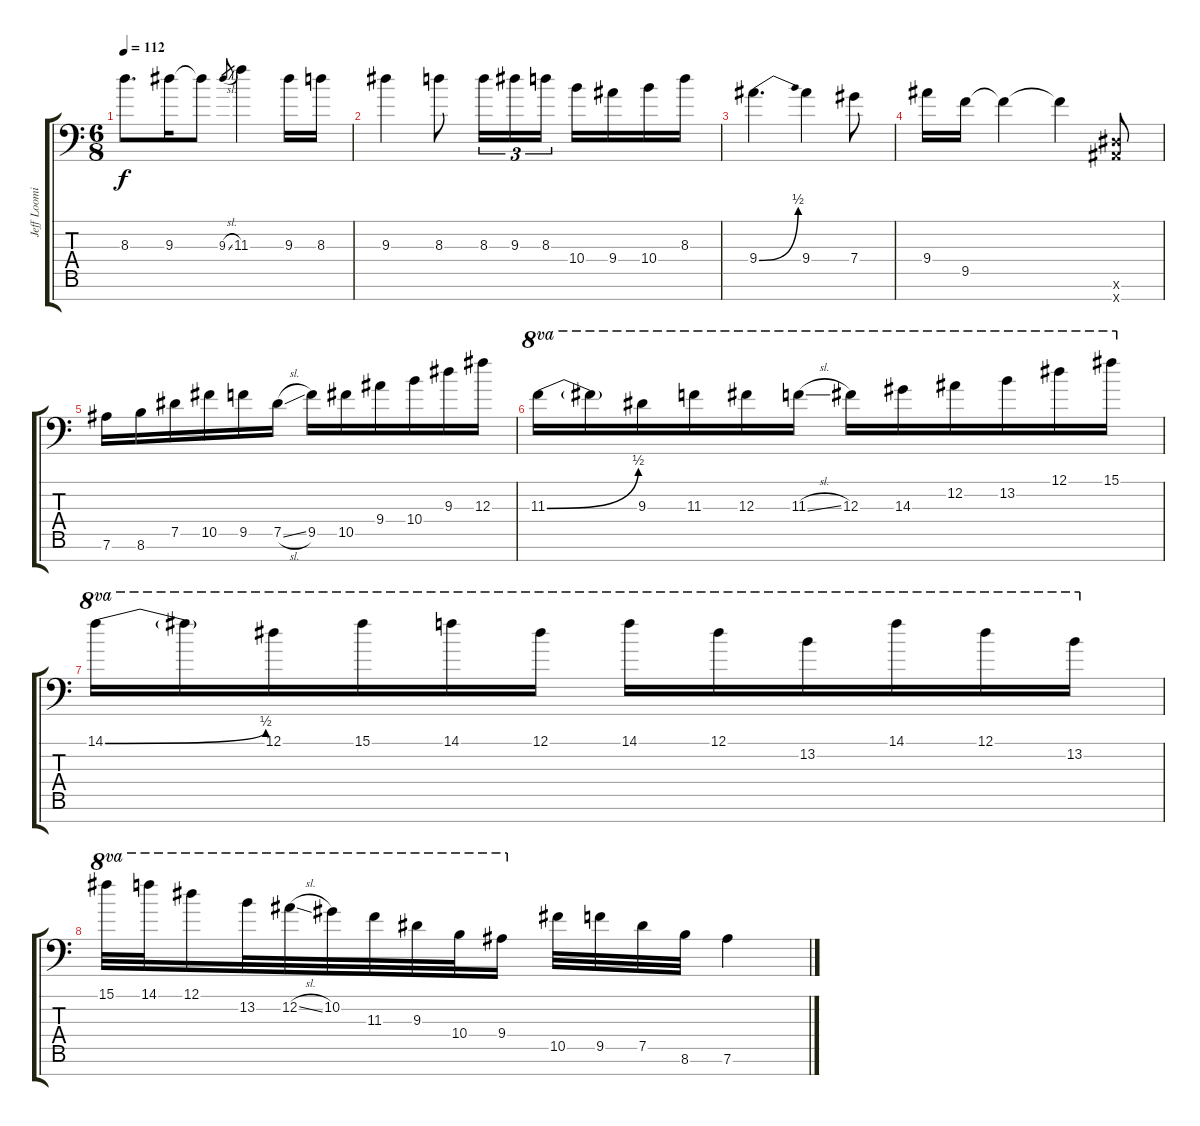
\track ("Jeff Loomis" "Jeff Loomi") {instrument distortionguitar}
\staff {score tabs}
\tuning (Eb4 Bb3 Gb3 Db3 Ab2 Eb2 Bb1) {hide}
\ts (6 8)
\tempo 112
\clef f4
\ks c
8.3.8{d dy f} 9.3.16 9.3{t}.8 9.3{sl}.8{gr} 11.3.4 9.3.16 8.3.16 |
9.3.4 8.3.8 8.3.16{tu (3 2)} 9.3.16{tu (3 2)} 8.3.16{tu (3 2) beam splitsecondary} 10.4.16 9.4.16 10.4.16 8.3.16 |
9.4{be (bend 0 0 60 2)}.4{d} 9.4.4 7.4.8 |
9.4.16 9.5.16 9.5{t}.4 9.5{t}.4 (0.6{x} 0.7{x}).8 |
7.6.16 8.6.16 7.5.16 10.5.16 9.5.16 7.5{sl}.16 9.5.16 10.5.16 9.4.16 10.4.16 9.3.16 12.3.16 |
11.3{be (bend 0 0 60 2)}.16{ot 8va} 11.3{t}.16{ot 8va} 9.3.16{ot 8va} 11.3.16{ot 8va} 12.3.16{ot 8va} 11.3{sl}.16{ot 8va} 12.3.16{ot 8va} 14.3.16{ot 8va} 12.2.16{ot 8va} 13.2.16{ot 8va} 12.1.16{ot 8va} 15.1.16{ot 8va} |
14.1{be (bend 0 0 60 2)}.16{ot 8va} 14.1{t}.16{ot 8va} 12.1.16{ot 8va} 15.1.16{ot 8va} 14.1.16{ot 8va} 12.1.16{ot 8va} 14.1.16{ot 8va} 12.1.16{ot 8va} 13.2.16{ot 8va} 14.1.16{ot 8va} 12.1.16{ot 8va} 13.2.16{ot 8va} |
15.1.32{ot 8va} 14.1.32{ot 8va} 12.1.16{ot 8va} 13.2.32{ot 8va} 12.2{sl}.32{ot 8va} 10.2.32{ot 8va} 11.3.32{ot 8va} 9.3.32{ot 8va} 10.4.32{ot 8va} 9.4.16{ot 8va} 10.5.32 9.5.32 7.5.32 8.6.32 7.6.4
